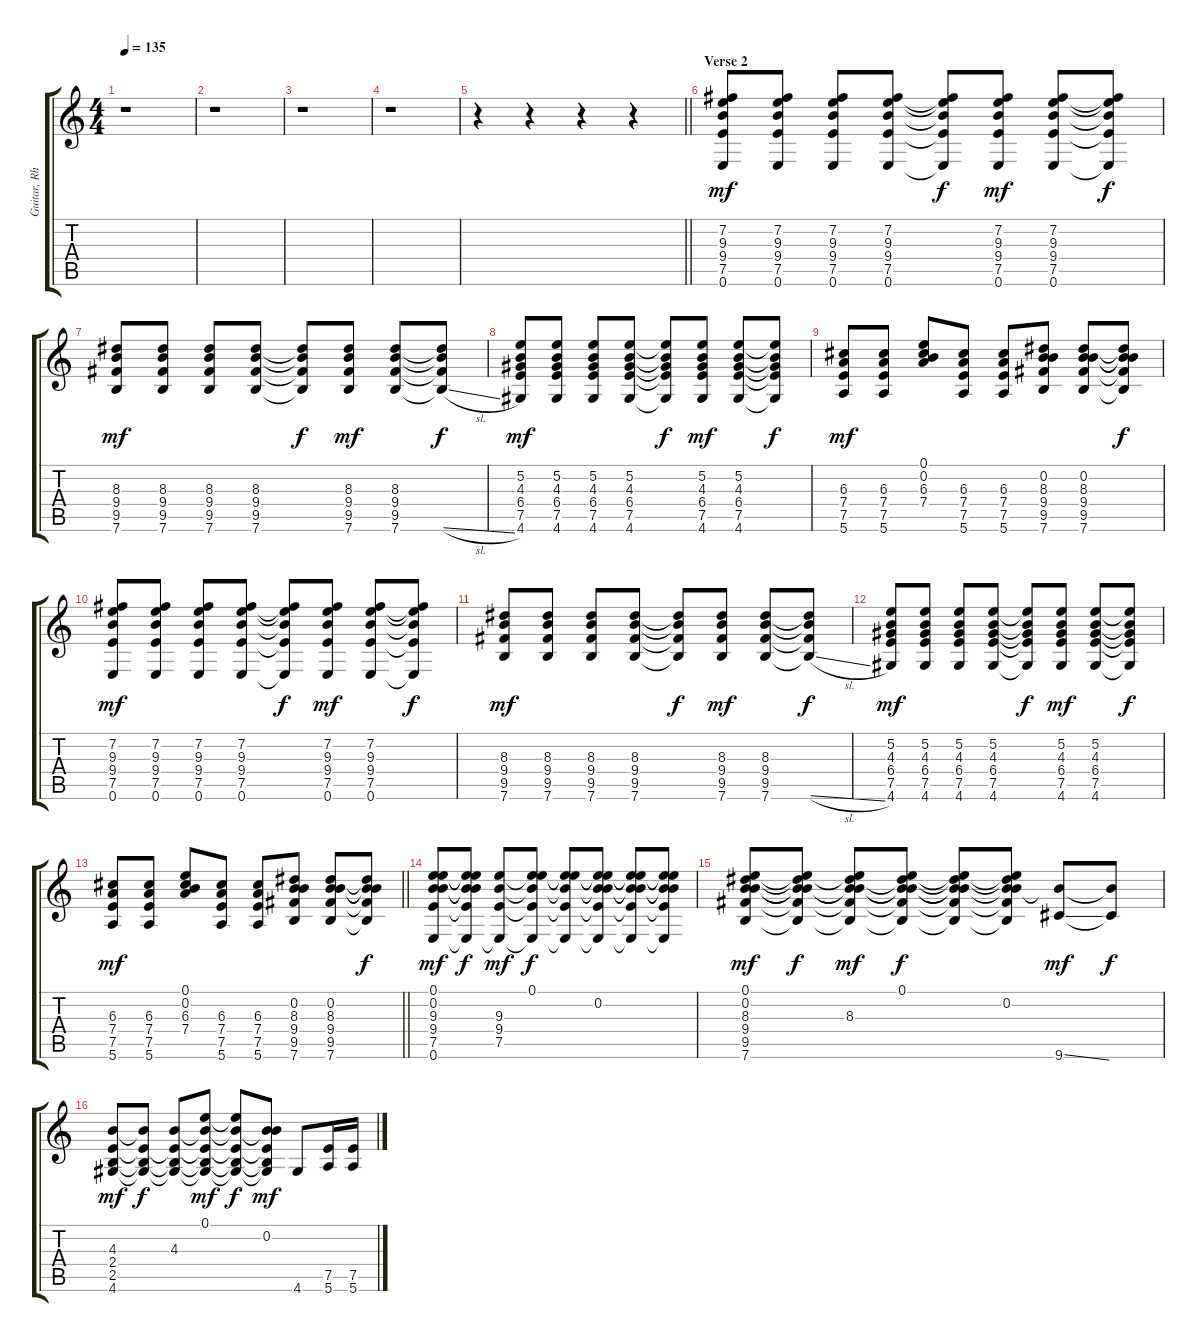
\track ("Guitar, Rhythm" "Guitar, Rh") {instrument overdrivenguitar}
\staff {score tabs}
\tuning (E4 B3 G3 D3 A2 E2) {hide}
\ts (4 4)
\tempo 135
\clef g2
\ks c
r.1{dy f} |
r.1 |
r.1 |
r.1 |
\barLineRight lightlight
r.4 r.4 r.4 r.4 |
\section ("" "Verse 2")
(7.2 9.3 9.4 7.5 0.6).8{dy mf} (7.2 9.3 9.4 7.5 0.6).8 (7.2 9.3 9.4 7.5 0.6).8 (7.2 9.3 9.4 7.5 0.6).8 (7.2{t} 9.3{t} 9.4{t} 7.5{t} 0.6{t}).8{dy f} (7.2 9.3 9.4 7.5 0.6).8{dy mf} (7.2 9.3 9.4 7.5 0.6).8 (7.2{t} 9.3{t} 9.4{t} 7.5{t} 0.6{t}).8{dy f} |
(8.3 9.4 9.5 7.6).8{dy mf} (8.3 9.4 9.5 7.6).8 (8.3 9.4 9.5 7.6).8 (8.3 9.4 9.5 7.6).8 (8.3{t} 9.4{t} 9.5{t} 7.6{t}).8{dy f} (8.3 9.4 9.5 7.6).8{dy mf} (8.3 9.4 9.5 7.6).8 (8.3{t} 9.4{t} 9.5{t} 7.6{sl t}).8{dy f} |
(5.2 4.3 6.4 7.5 4.6).8{dy mf} (5.2 4.3 6.4 7.5 4.6).8 (5.2 4.3 6.4 7.5 4.6).8 (5.2 4.3 6.4 7.5 4.6).8 (5.2{t} 4.3{t} 6.4{t} 7.5{t} 4.6{t}).8{dy f} (5.2 4.3 6.4 7.5 4.6).8{dy mf} (5.2 4.3 6.4 7.5 4.6).8 (5.2{t} 4.3{t} 6.4{t} 7.5{t} 4.6{t}).8{dy f} |
(6.3 7.4 7.5 5.6).8{dy mf} (6.3 7.4 7.5 5.6).8 (0.1 0.2 6.3 7.4).8 (6.3 7.4 7.5 5.6).8 (6.3 7.4 7.5 5.6).8 (0.2 8.3 9.4 9.5 7.6).8 (0.2 8.3 9.4 9.5 7.6).8 (0.2{t} 8.3{t} 9.4{t} 9.5{t} 7.6{t}).8{dy f} |
(7.2 9.3 9.4 7.5 0.6).8{dy mf} (7.2 9.3 9.4 7.5 0.6).8 (7.2 9.3 9.4 7.5 0.6).8 (7.2 9.3 9.4 7.5 0.6).8 (7.2{t} 9.3{t} 9.4{t} 7.5{t} 0.6{t}).8{dy f} (7.2 9.3 9.4 7.5 0.6).8{dy mf} (7.2 9.3 9.4 7.5 0.6).8 (7.2{t} 9.3{t} 9.4{t} 7.5{t} 0.6{t}).8{dy f} |
(8.3 9.4 9.5 7.6).8{dy mf} (8.3 9.4 9.5 7.6).8 (8.3 9.4 9.5 7.6).8 (8.3 9.4 9.5 7.6).8 (8.3{t} 9.4{t} 9.5{t} 7.6{t}).8{dy f} (8.3 9.4 9.5 7.6).8{dy mf} (8.3 9.4 9.5 7.6).8 (8.3{t} 9.4{t} 9.5{t} 7.6{sl t}).8{dy f} |
(5.2 4.3 6.4 7.5 4.6).8{dy mf} (5.2 4.3 6.4 7.5 4.6).8 (5.2 4.3 6.4 7.5 4.6).8 (5.2 4.3 6.4 7.5 4.6).8 (5.2{t} 4.3{t} 6.4{t} 7.5{t} 4.6{t}).8{dy f} (5.2 4.3 6.4 7.5 4.6).8{dy mf} (5.2 4.3 6.4 7.5 4.6).8 (5.2{t} 4.3{t} 6.4{t} 7.5{t} 4.6{t}).8{dy f} |
\barLineRight lightlight
(6.3 7.4 7.5 5.6).8{dy mf} (6.3 7.4 7.5 5.6).8 (0.1 0.2 6.3 7.4).8 (6.3 7.4 7.5 5.6).8 (6.3 7.4 7.5 5.6).8 (0.2 8.3 9.4 9.5 7.6).8 (0.2 8.3 9.4 9.5 7.6).8 (0.2{t} 8.3{t} 9.4{t} 9.5{t} 7.6{t}).8{dy f} |
(0.1 0.2 9.3 9.4 7.5 0.6).8{dy mf} (0.1{t} 0.2{t} 9.3{t} 9.4{t} 7.5{t} 0.6{t}).8{dy f} (9.3 9.4 7.5 0.6{t}).8{dy mf} (0.1 9.3{t} 9.4{t} 7.5{t} 0.6{t}).8{dy f} (0.1{t} 9.3{t} 9.4{t} 7.5{t} 0.6{t}).8 (0.1{t} 0.2 9.3{t} 9.4{t} 7.5{t} 0.6{t}).8 (0.1{t} 0.2{t} 9.3{t} 9.4{t} 7.5{t} 0.6{t}).8 (0.1{t} 0.2{t} 9.3{t} 9.4{t} 7.5{t} 0.6{t}).8 |
(0.1 0.2 8.3 9.4 9.5 7.6).8{dy mf} (0.1{t} 0.2{t} 8.3{t} 9.4{t} 9.5{t} 7.6{t}).8{dy f} (0.1{t} 0.2{t} 8.3 9.4{t} 9.5{t} 7.6{t}).8{dy mf} (0.1 0.2{t} 8.3{t} 9.4{t} 9.5{t} 7.6{t}).8{dy f} (0.1{t} 0.2{t} 8.3{t} 9.4{t} 9.5{t} 7.6{t}).8 (0.1{t} 0.2 8.3{t} 9.4{t} 9.5{t} 7.6{t}).8 (0.2{t} 9.6{ss}).8{dy mf} (0.2{t} 9.6{t}).8{dy f} |
(4.3 2.4 2.5 4.6).8{dy mf} (4.3{t} 2.4{t} 2.5{t} 4.6{t}).8{dy f} (4.3 2.4{t} 2.5{t} 4.6{t}).8 (0.1 4.3{t} 2.4{t} 2.5{t} 4.6{t}).8{dy mf} (0.1{t} 4.3{t} 2.4{t} 2.5{t} 4.6{t}).8{dy f} (0.2 4.3{t} 2.4{t} 2.5{t} 4.6{t}).8{dy mf} 4.6.8 (7.5 5.6).16 (7.5 5.6).16
